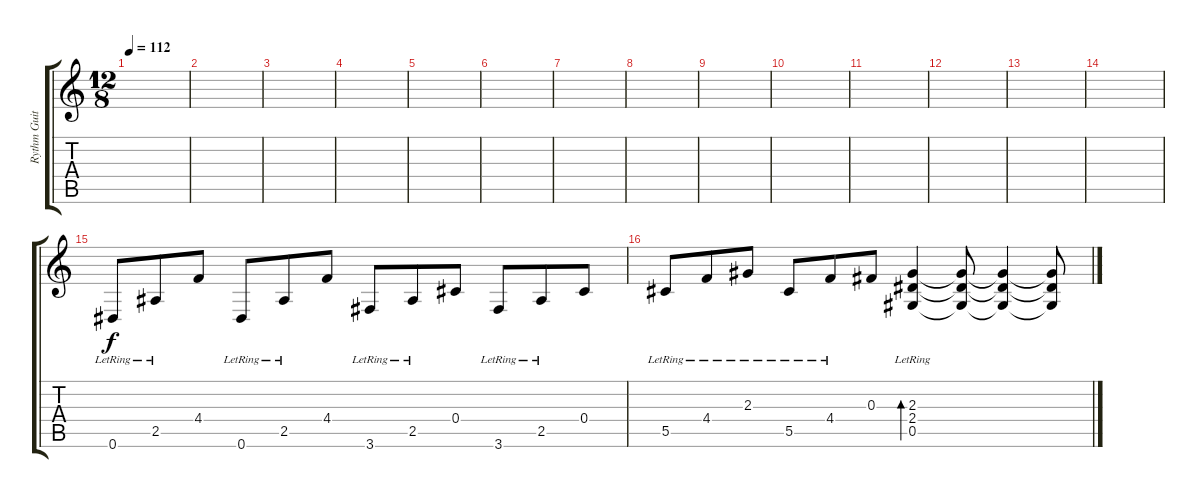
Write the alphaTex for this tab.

\track ("Rythm Guitar " "Rythm Guit") {instrument acousticguitarsteel}
\staff {score tabs}
\tuning (Eb4 Bb3 Gb3 Db3 Ab2 Eb2) {hide}
\ts (12 8)
\tempo 112
\clef g2
\ks c
|
|
|
|
|
|
|
|
|
|
|
|
|
|
0.6{lr}.8 2.5{lr}.8 4.4.8 0.6{lr}.8 2.5{lr}.8 4.4.8 3.6{lr}.8 2.5{lr}.8 0.4.8 3.6{lr}.8 2.5{lr}.8 0.4.8 |
5.5{lr}.8 4.4{lr}.8 2.3{lr}.8 5.5{lr}.8 4.4{lr}.8 0.3.8 (2.3{lr} 2.4 0.5{lr}).4{bd 240} (2.3{t} 2.4{t} 0.5{t}).8 (2.3{t} 2.4{t} 0.5{t}).4 (2.3{t} 2.4{t} 0.5{t}).8
